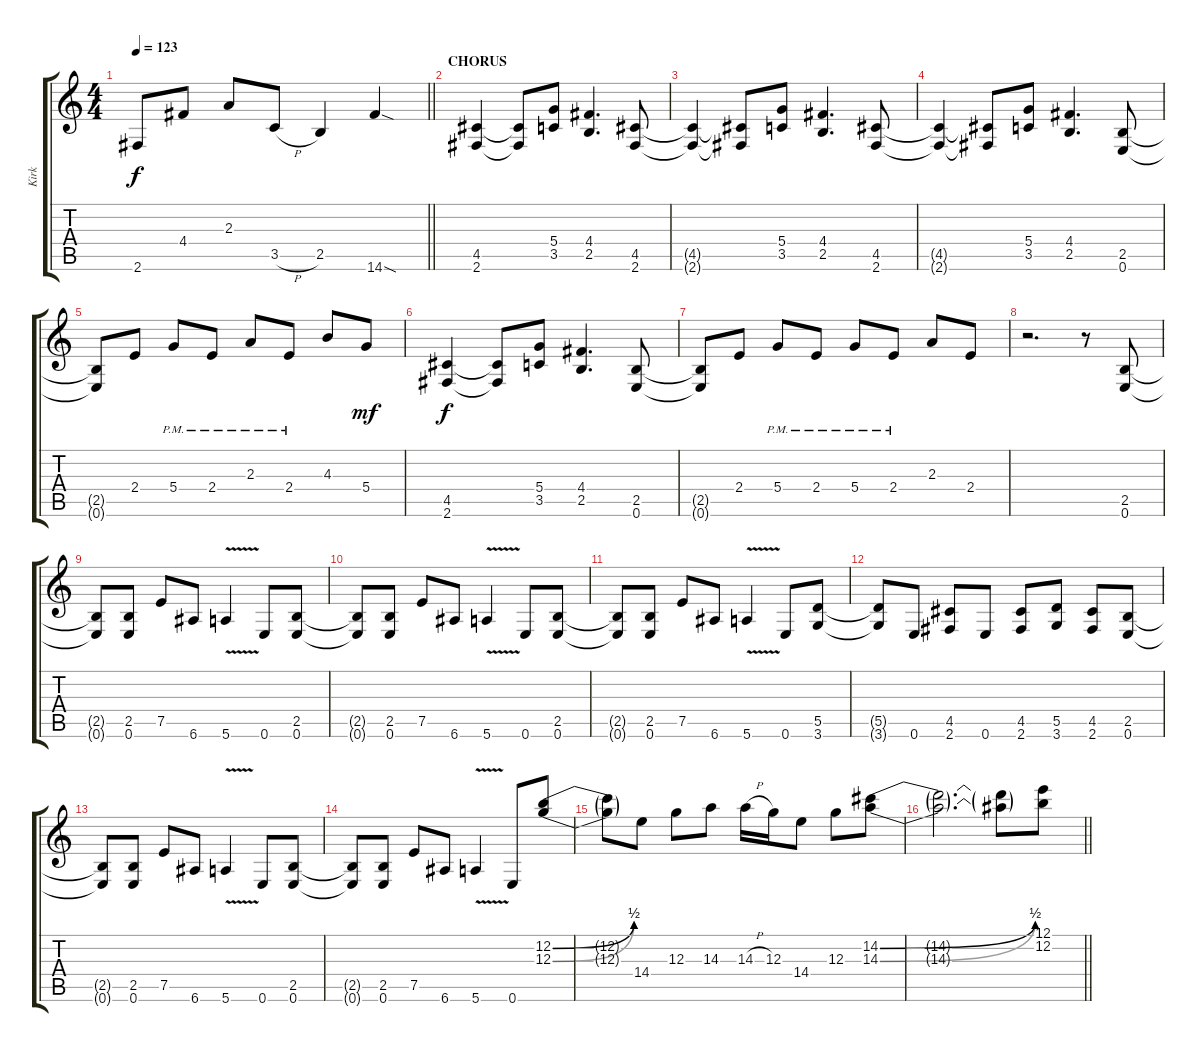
\track ("Kirk" "Kirk") {instrument distortionguitar}
\staff {score tabs}
\tuning (E4 B3 G3 D3 A2 E2) {hide}
\ts (4 4)
\tempo 123
\clef g2
\barLineRight lightlight
\ks c
2.6{t}.8{dy f} 4.4.8 2.3.8 3.5{h}.8 2.5.4 14.6{sod}.4 |
\section ("" "CHORUS")
(4.5 2.6).4 (4.5{t} 2.6{t}).8 (5.4 3.5).8 (4.4 2.5).4{d} (4.5 2.6).8 |
(4.5{t} 2.6{t}).4 (4.5{t} 2.6{t}).8 (5.4 3.5).8 (4.4 2.5).4{d} (4.5 2.6).8 |
(4.5{t} 2.6{t}).4 (4.5{t} 2.6{t}).8 (5.4 3.5).8 (4.4 2.5).4{d} (2.5 0.6).8 |
(2.5{t} 0.6{t}).8 2.4.8 5.4{pm}.8 2.4{pm}.8 2.3{pm}.8 2.4{pm}.8 4.3.8 5.4.8{dy mf} |
(4.5 2.6).4{dy f} (4.5{t} 2.6{t}).8 (5.4 3.5).8 (4.4 2.5).4{d} (2.5 0.6).8 |
(2.5{t} 0.6{t}).8 2.4.8 5.4{pm}.8 2.4{pm}.8 5.4{pm}.8 2.4{pm}.8 2.3.8 2.4.8 |
r.2{d} r.8 (2.5 0.6).8 |
(2.5{t} 0.6{t}).8 (2.5 0.6).8 7.5.8 6.6.8 5.6{v}.4 0.6.8 (2.5 0.6).8 |
(2.5{t} 0.6{t}).8 (2.5 0.6).8 7.5.8 6.6.8 5.6{v}.4 0.6.8 (2.5 0.6).8 |
(2.5{t} 0.6{t}).8 (2.5 0.6).8 7.5.8 6.6.8 5.6{v}.4 0.6.8 (5.5 3.6).8 |
(5.5{t} 3.6{t}).8 0.6.8 (4.5 2.6).8 0.6.8 (4.5 2.6).8 (5.5 3.6).8 (4.5 2.6).8 (2.5 0.6).8 |
(2.5{t} 0.6{t}).8 (2.5 0.6).8 7.5.8 6.6.8 5.6{v}.4 0.6.8 (2.5 0.6).8 |
(2.5{t} 0.6{t}).8 (2.5 0.6).8 7.5.8 6.6.8 5.6{v}.4 0.6.8 (12.2{be (bend 0 0 60 2)} 12.3{be (bend 0 0 60 2)}).8 |
(12.2{t} 12.3{t}).8 14.4.8 12.3.8 14.3.8 14.3{h}.16 12.3.16 14.4.8 12.3.8 (14.2{be (bend 0 0 60 2)} 14.3{be (bend 0 0 60 2)}).8 |
\barLineRight lightlight
(14.2{t} 14.3{t}).2{d} (14.2{t} 14.3{t}).8 (12.1{ss} 12.2{ss}).8
